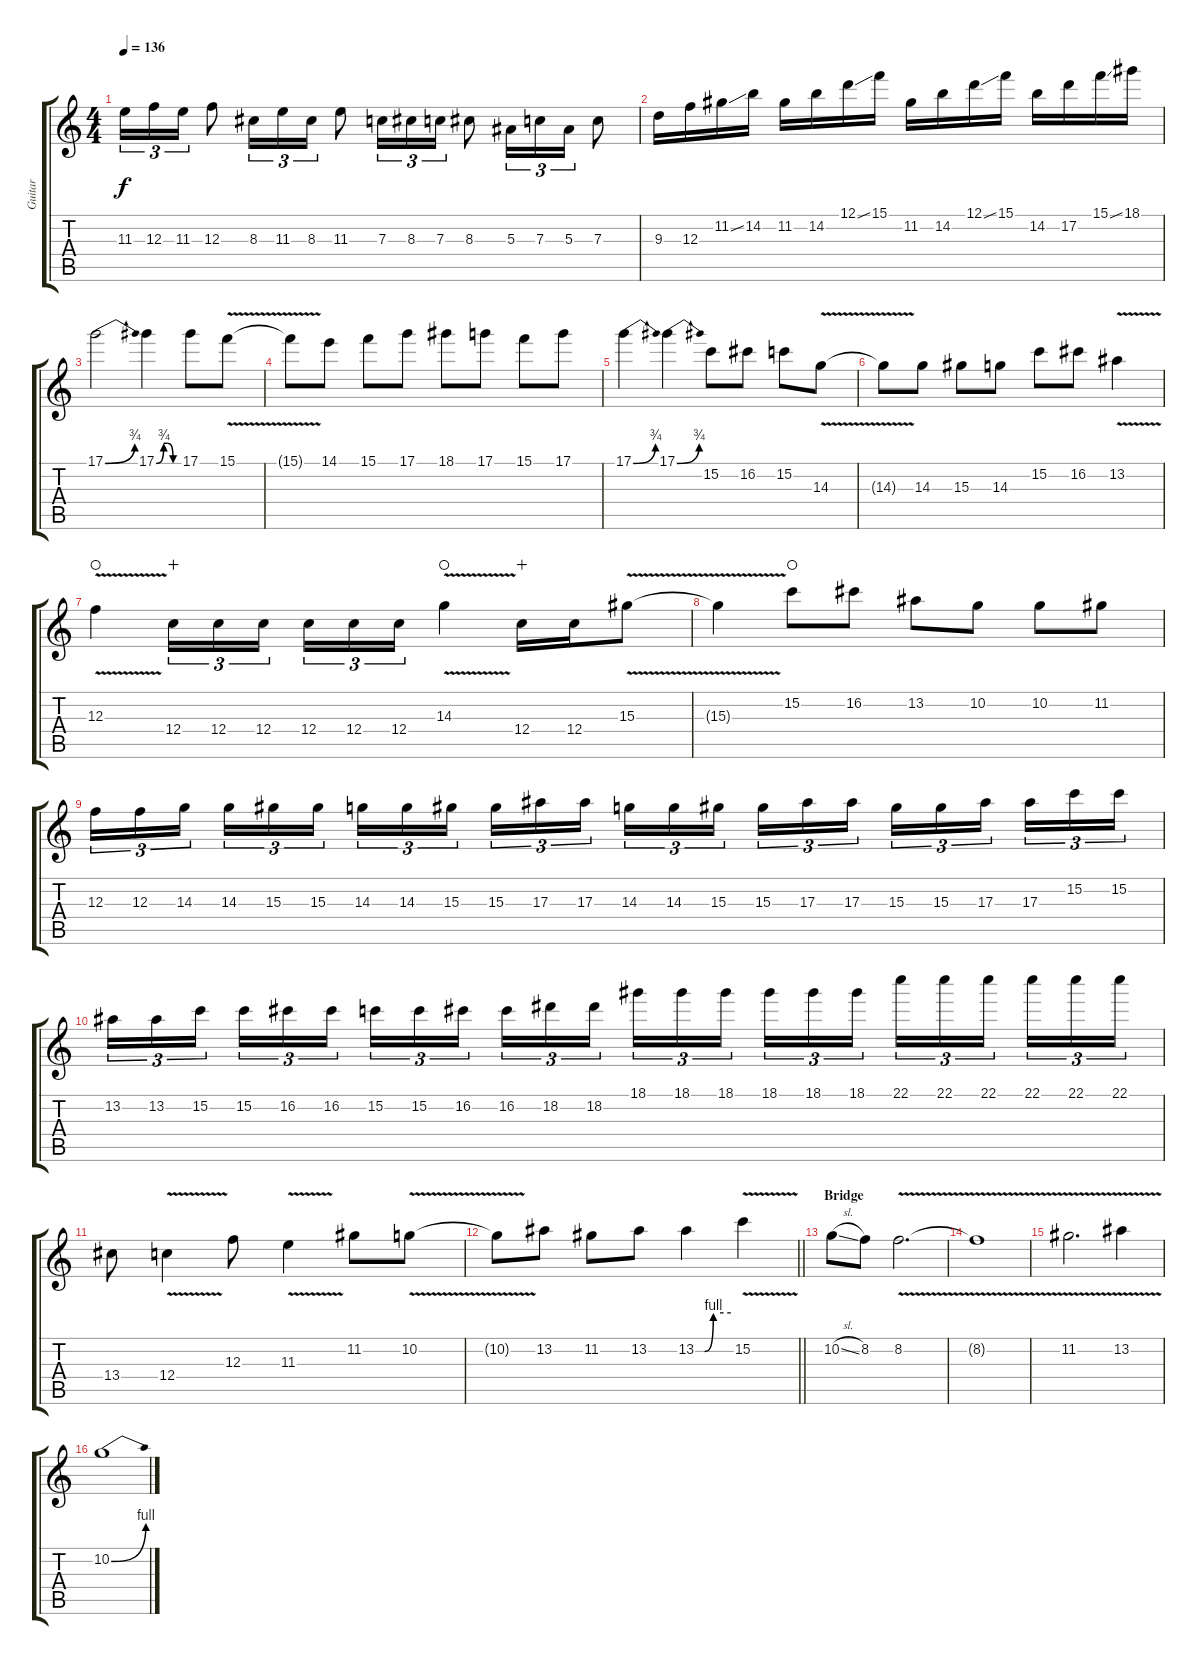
\track ("Guitar" "Guitar") {instrument overdrivenguitar}
\staff {score tabs}
\tuning (D4 A3 F3 C3 G2 C2) {hide}
\ts (4 4)
\tempo 136
\clef g2
\ks c
11.3.16{tu (3 2) dy f} 12.3.16{tu (3 2)} 11.3.16{tu (3 2)} 12.3.8 8.3.16{tu (3 2)} 11.3.16{tu (3 2)} 8.3.16{tu (3 2)} 11.3.8 7.3.16{tu (3 2)} 8.3.16{tu (3 2)} 7.3.16{tu (3 2)} 8.3.8 5.3.16{tu (3 2)} 7.3.16{tu (3 2)} 5.3.16{tu (3 2)} 7.3.8 |
9.3.16 12.3.16 11.2{ss}.16 14.2.16 11.2.16 14.2.16 12.1{ss}.16 15.1.16 11.2.16 14.2.16 12.1{ss}.16 15.1.16 14.2.16 17.2.16 15.1{ss}.16 18.1.16 |
17.1{be (bend 0 0 60 3)}.2 17.1{be (custom 0 0 20 3 30 3 45 0 60 0)}.4 17.1.8 15.1{v}.8 |
15.1{t}.8 14.1.8 15.1.8 17.1.8 18.1.8 17.1.8 15.1.8 17.1.8 |
17.1{be (bend 0 0 60 3)}.4 17.1{be (bend 0 0 60 3)}.4 15.2.8 16.2.8 15.2.8 14.3{v}.8 |
14.3{t}.8 14.3.8 15.3.8 14.3.8 15.2.8 16.2.8 13.2{v}.4 |
12.3{v}.4{waho} 12.4.16{tu (3 2) wahc} 12.4.16{tu (3 2)} 12.4.16{tu (3 2) beam splitsecondary} 12.4.16{tu (3 2)} 12.4.16{tu (3 2)} 12.4.16{tu (3 2)} 14.3{v}.4{waho} 12.4.16{wahc} 12.4.16 15.3{v}.8 |
15.3{t}.4 15.2.8{waho} 16.2.8 13.2.8 10.2.8 10.2.8 11.2.8 |
12.3.16{tu (3 2)} 12.3.16{tu (3 2)} 14.3.16{tu (3 2) beam splitsecondary} 14.3.16{tu (3 2)} 15.3.16{tu (3 2)} 15.3.16{tu (3 2)} 14.3.16{tu (3 2)} 14.3.16{tu (3 2)} 15.3.16{tu (3 2) beam splitsecondary} 15.3.16{tu (3 2)} 17.3.16{tu (3 2)} 17.3.16{tu (3 2)} 14.3.16{tu (3 2)} 14.3.16{tu (3 2)} 15.3.16{tu (3 2) beam splitsecondary} 15.3.16{tu (3 2)} 17.3.16{tu (3 2)} 17.3.16{tu (3 2)} 15.3.16{tu (3 2)} 15.3.16{tu (3 2)} 17.3.16{tu (3 2) beam splitsecondary} 17.3.16{tu (3 2)} 15.2.16{tu (3 2)} 15.2.16{tu (3 2)} |
13.2.16{tu (3 2)} 13.2.16{tu (3 2)} 15.2.16{tu (3 2) beam splitsecondary} 15.2.16{tu (3 2)} 16.2.16{tu (3 2)} 16.2.16{tu (3 2)} 15.2.16{tu (3 2)} 15.2.16{tu (3 2)} 16.2.16{tu (3 2) beam splitsecondary} 16.2.16{tu (3 2)} 18.2.16{tu (3 2)} 18.2.16{tu (3 2)} 18.1.16{tu (3 2)} 18.1.16{tu (3 2)} 18.1.16{tu (3 2) beam splitsecondary} 18.1.16{tu (3 2)} 18.1.16{tu (3 2)} 18.1.16{tu (3 2)} 22.1.16{tu (3 2)} 22.1.16{tu (3 2)} 22.1.16{tu (3 2) beam splitsecondary} 22.1.16{tu (3 2)} 22.1.16{tu (3 2)} 22.1.16{tu (3 2)} |
13.4.8 12.4{v}.4 12.3.8 11.3{v}.4 11.2.8 10.2{v}.8 |
\barLineRight lightlight
10.2{t}.8 13.2.8 11.2.8 13.2.8 13.2{be (custom 0 0 15 0 30 4 60 4)}.4 15.2{v}.4 |
\section ("" "Bridge")
10.2{sl}.8 8.2.8 8.2{v}.2{d} |
8.2{t}.1 |
11.2{v}.2{d} 13.2{v}.4 |
10.2{be (bend 0 0 60 4)}.1
